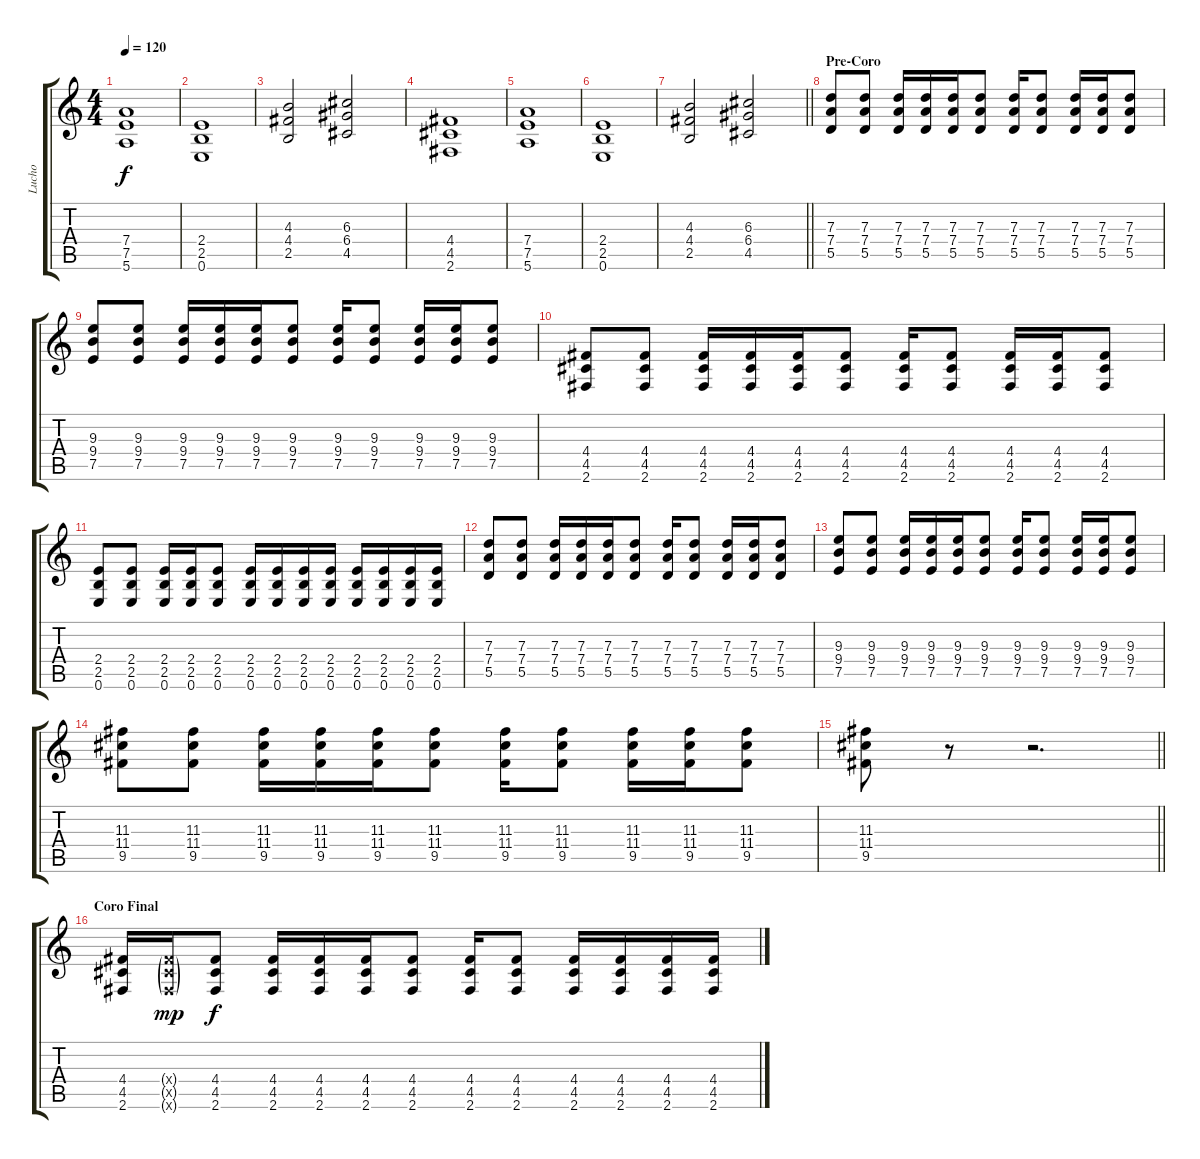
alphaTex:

\track ("Lucho" "Lucho") {instrument distortionguitar}
\staff {score tabs}
\tuning (E4 B3 G3 D3 A2 E2) {hide}
\ts (4 4)
\tempo 120
\clef g2
\ks c
(7.4 7.5 5.6).1{dy f} |
(2.4 2.5 0.6).1 |
(4.3 4.4 2.5).2 (6.3 6.4 4.5).2 |
(4.4 4.5 2.6).1 |
(7.4 7.5 5.6).1 |
(2.4 2.5 0.6).1 |
\barLineRight lightlight
(4.3 4.4 2.5).2 (6.3 6.4 4.5).2 |
\section ("" "Pre-Coro")
(7.3 7.4 5.5).8 (7.3 7.4 5.5).8 (7.3 7.4 5.5).16 (7.3 7.4 5.5).16 (7.3 7.4 5.5).16 (7.3 7.4 5.5).8 (7.3 7.4 5.5).16 (7.3 7.4 5.5).8 (7.3 7.4 5.5).16 (7.3 7.4 5.5).16 (7.3 7.4 5.5).8 |
(9.3 9.4 7.5).8 (9.3 9.4 7.5).8 (9.3 9.4 7.5).16 (9.3 9.4 7.5).16 (9.3 9.4 7.5).16 (9.3 9.4 7.5).8 (9.3 9.4 7.5).16 (9.3 9.4 7.5).8 (9.3 9.4 7.5).16 (9.3 9.4 7.5).16 (9.3 9.4 7.5).8 |
(4.4 4.5 2.6).8 (4.4 4.5 2.6).8 (4.4 4.5 2.6).16 (4.4 4.5 2.6).16 (4.4 4.5 2.6).16 (4.4 4.5 2.6).8 (4.4 4.5 2.6).16 (4.4 4.5 2.6).8 (4.4 4.5 2.6).16 (4.4 4.5 2.6).16 (4.4 4.5 2.6).8 |
(2.4 2.5 0.6).8 (2.4 2.5 0.6).8 (2.4 2.5 0.6).16 (2.4 2.5 0.6).16 (2.4 2.5 0.6).8 (2.4 2.5 0.6).16 (2.4 2.5 0.6).16 (2.4 2.5 0.6).16 (2.4 2.5 0.6).16 (2.4 2.5 0.6).16 (2.4 2.5 0.6).16 (2.4 2.5 0.6).16 (2.4 2.5 0.6).16 |
(7.3 7.4 5.5).8 (7.3 7.4 5.5).8 (7.3 7.4 5.5).16 (7.3 7.4 5.5).16 (7.3 7.4 5.5).16 (7.3 7.4 5.5).8 (7.3 7.4 5.5).16 (7.3 7.4 5.5).8 (7.3 7.4 5.5).16 (7.3 7.4 5.5).16 (7.3 7.4 5.5).8 |
(9.3 9.4 7.5).8 (9.3 9.4 7.5).8 (9.3 9.4 7.5).16 (9.3 9.4 7.5).16 (9.3 9.4 7.5).16 (9.3 9.4 7.5).8 (9.3 9.4 7.5).16 (9.3 9.4 7.5).8 (9.3 9.4 7.5).16 (9.3 9.4 7.5).16 (9.3 9.4 7.5).8 |
(11.3 11.4 9.5).8 (11.3 11.4 9.5).8 (11.3 11.4 9.5).16 (11.3 11.4 9.5).16 (11.3 11.4 9.5).16 (11.3 11.4 9.5).8 (11.3 11.4 9.5).16 (11.3 11.4 9.5).8 (11.3 11.4 9.5).16 (11.3 11.4 9.5).16 (11.3 11.4 9.5).8 |
\barLineRight lightlight
(11.3 11.4 9.5).8 r.8 r.2{d} |
\section ("" "Coro Final")
(4.4 4.5 2.6).16 (4.4{g x} 4.5{g x} 2.6{g x}).16{dy mp} (4.4 4.5 2.6).8{dy f} (4.4 4.5 2.6).16 (4.4 4.5 2.6).16 (4.4 4.5 2.6).16 (4.4 4.5 2.6).8 (4.4 4.5 2.6).16 (4.4 4.5 2.6).8 (4.4 4.5 2.6).16 (4.4 4.5 2.6).16 (4.4 4.5 2.6).16 (4.4 4.5 2.6).16
